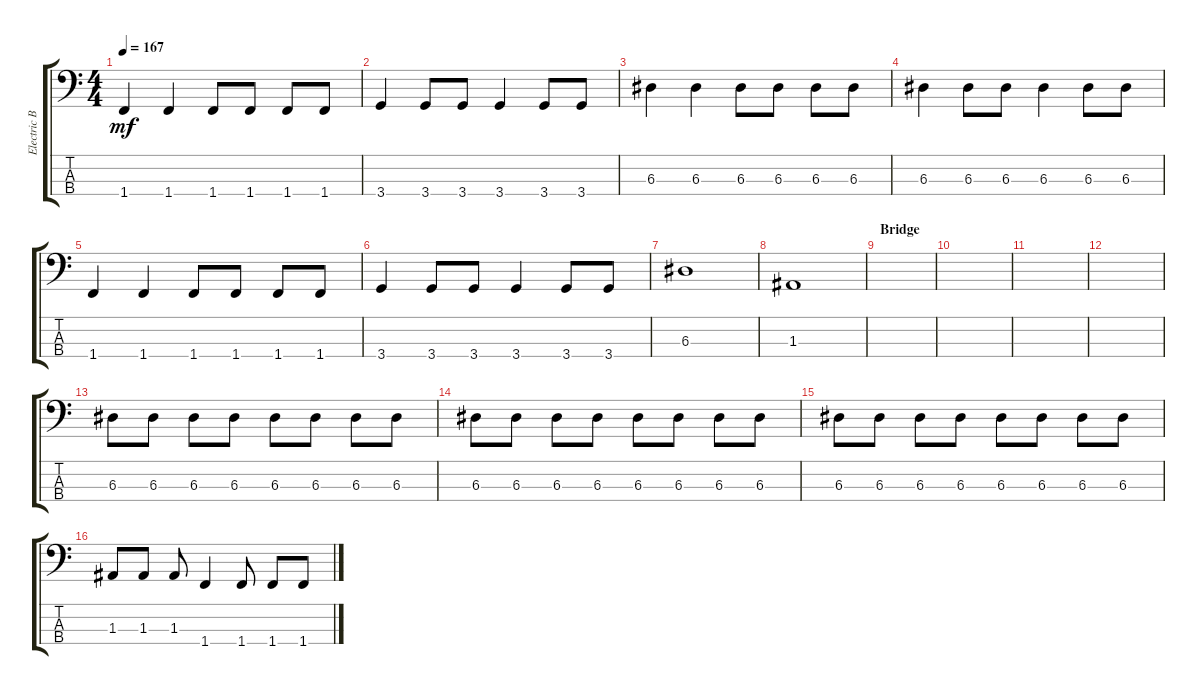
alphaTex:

\track ("Electric Bass" "Electric B") {instrument electricbassfinger}
\staff {score tabs}
\tuning (G2 D2 A1 E1) {hide}
\ts (4 4)
\tempo 167
\clef f4
\ks c
1.4.4{dy mf} 1.4.4 1.4.8 1.4.8 1.4.8 1.4.8 |
3.4.4 3.4.8 3.4.8 3.4.4 3.4.8 3.4.8 |
6.3.4 6.3.4 6.3.8 6.3.8 6.3.8 6.3.8 |
6.3.4 6.3.8 6.3.8 6.3.4 6.3.8 6.3.8 |
1.4.4 1.4.4 1.4.8 1.4.8 1.4.8 1.4.8 |
3.4.4 3.4.8 3.4.8 3.4.4 3.4.8 3.4.8 |
6.3.1 |
1.3.1 |
\section ("" "Bridge")
|
|
|
|
6.3.8 6.3.8 6.3.8 6.3.8 6.3.8 6.3.8 6.3.8 6.3.8 |
6.3.8 6.3.8 6.3.8 6.3.8 6.3.8 6.3.8 6.3.8 6.3.8 |
6.3.8 6.3.8 6.3.8 6.3.8 6.3.8 6.3.8 6.3.8 6.3.8 |
1.3.8 1.3.8 1.3.8 1.4.4 1.4.8 1.4.8 1.4.8
